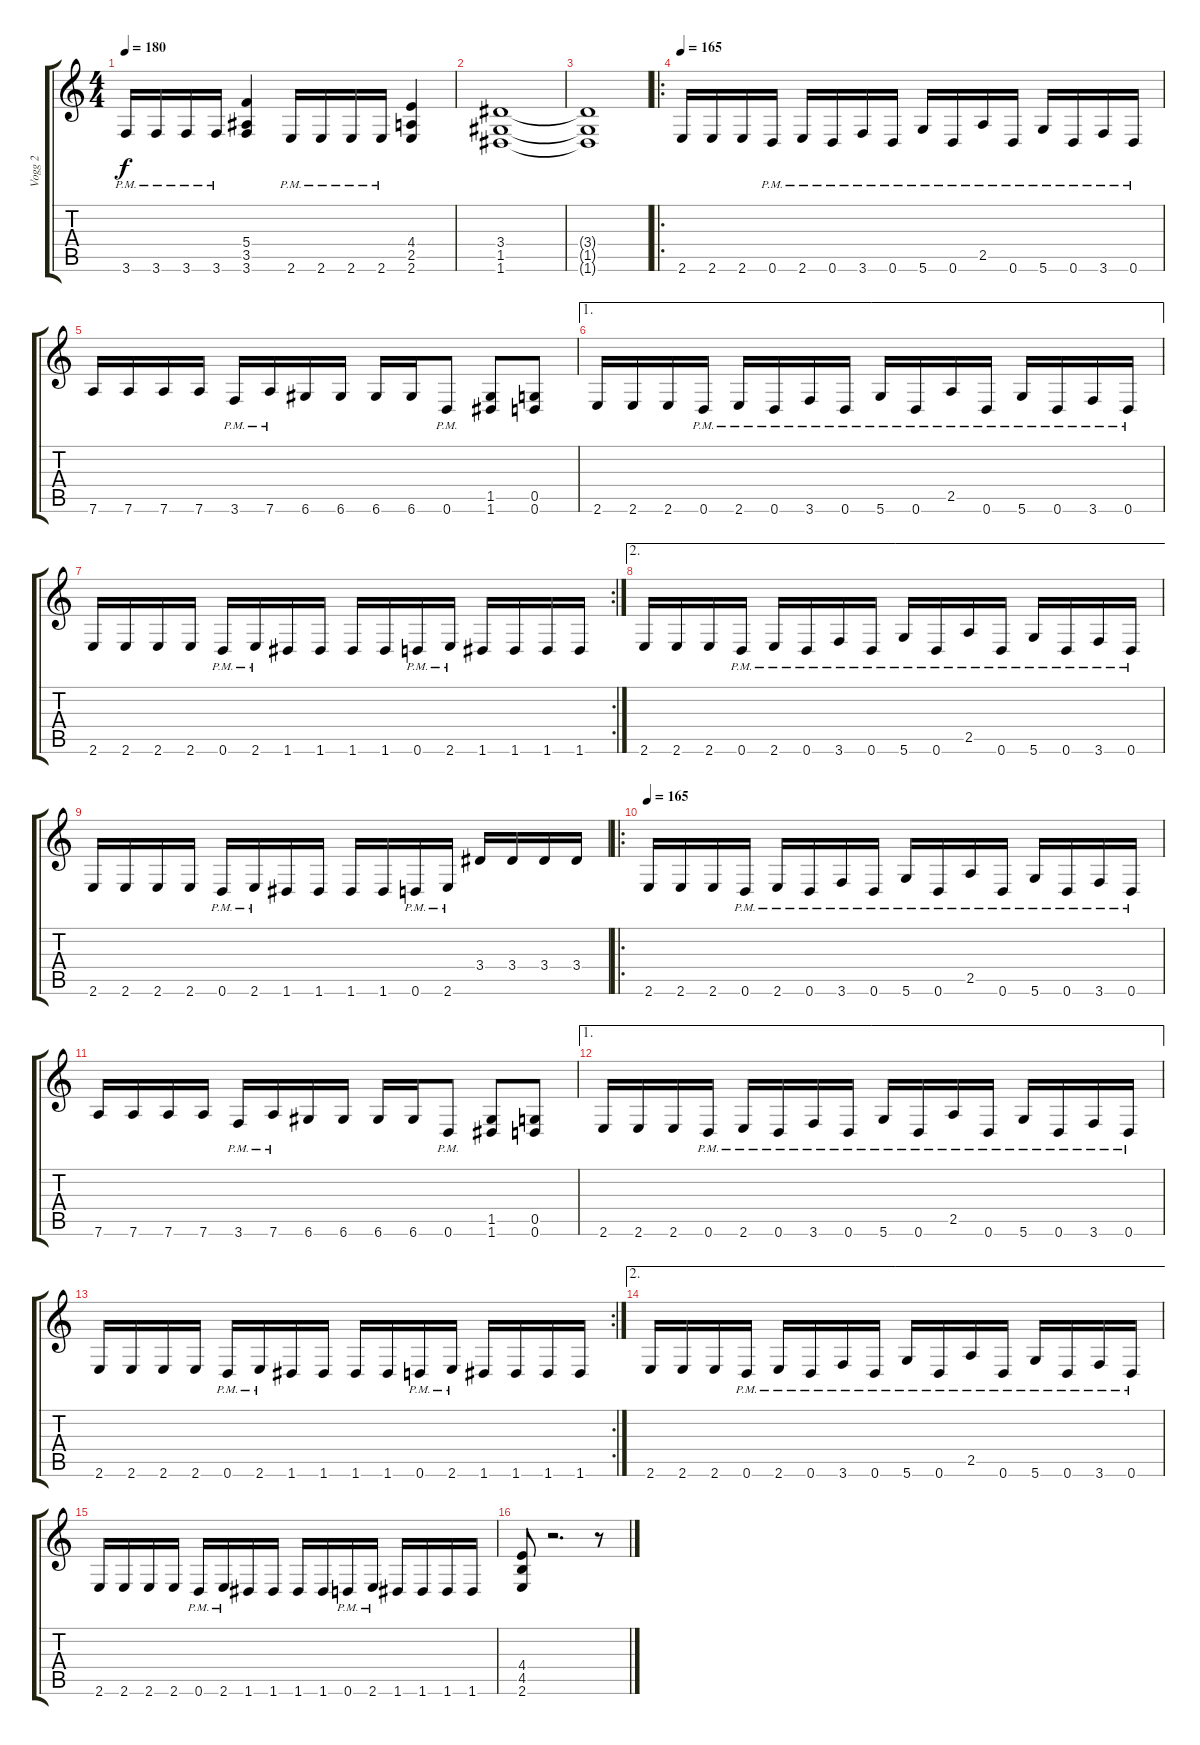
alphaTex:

\track ("Vogg 2" "Vogg 2") {instrument distortionguitar}
\staff {score tabs}
\tuning (D4 A3 F3 C3 G2 D2) {hide}
\ts (4 4)
\tempo 180
\clef g2
\ks c
3.6{pm}.16{dy f} 3.6{pm}.16 3.6{pm}.16 3.6{pm}.16 (5.4 3.5 3.6).4 2.6{pm}.16 2.6{pm}.16 2.6{pm}.16 2.6{pm}.16 (4.4 2.5 2.6).4 |
(3.4 1.5 1.6).1 |
(3.4{t} 1.5{t} 1.6{t}).1 |
\ro
\tempo 165
2.6.16 2.6.16 2.6.16 0.6{pm}.16 2.6{pm}.16 0.6{pm}.16 3.6{pm}.16 0.6{pm}.16 5.6{pm}.16 0.6{pm}.16 2.5{pm}.16 0.6{pm}.16 5.6{pm}.16 0.6{pm}.16 3.6{pm}.16 0.6{pm}.16 |
7.6.16 7.6.16 7.6.16 7.6.16 3.6{pm}.16 7.6{pm}.16 6.6.16 6.6.16 6.6.16 6.6.16 0.6{pm}.8 (1.5 1.6).8 (0.5 0.6).8 |
\ae 1
2.6.16 2.6.16 2.6.16 0.6{pm}.16 2.6{pm}.16 0.6{pm}.16 3.6{pm}.16 0.6{pm}.16 5.6{pm}.16 0.6{pm}.16 2.5{pm}.16 0.6{pm}.16 5.6{pm}.16 0.6{pm}.16 3.6{pm}.16 0.6{pm}.16 |
\rc 2
2.6.16 2.6.16 2.6.16 2.6.16 0.6{pm}.16 2.6{pm}.16 1.6.16 1.6.16 1.6.16 1.6.16 0.6{pm}.16 2.6{pm}.16 1.6.16 1.6.16 1.6.16 1.6.16 |
\ae 2
2.6.16 2.6.16 2.6.16 0.6{pm}.16 2.6{pm}.16 0.6{pm}.16 3.6{pm}.16 0.6{pm}.16 5.6{pm}.16 0.6{pm}.16 2.5{pm}.16 0.6{pm}.16 5.6{pm}.16 0.6{pm}.16 3.6{pm}.16 0.6{pm}.16 |
2.6.16 2.6.16 2.6.16 2.6.16 0.6{pm}.16 2.6{pm}.16 1.6.16 1.6.16 1.6.16 1.6.16 0.6{pm}.16 2.6{pm}.16 3.4.16 3.4.16 3.4.16 3.4.16 |
\ro
\tempo 165
2.6.16 2.6.16 2.6.16 0.6{pm}.16 2.6{pm}.16 0.6{pm}.16 3.6{pm}.16 0.6{pm}.16 5.6{pm}.16 0.6{pm}.16 2.5{pm}.16 0.6{pm}.16 5.6{pm}.16 0.6{pm}.16 3.6{pm}.16 0.6{pm}.16 |
7.6.16 7.6.16 7.6.16 7.6.16 3.6{pm}.16 7.6{pm}.16 6.6.16 6.6.16 6.6.16 6.6.16 0.6{pm}.8 (1.5 1.6).8 (0.5 0.6).8 |
\ae 1
2.6.16 2.6.16 2.6.16 0.6{pm}.16 2.6{pm}.16 0.6{pm}.16 3.6{pm}.16 0.6{pm}.16 5.6{pm}.16 0.6{pm}.16 2.5{pm}.16 0.6{pm}.16 5.6{pm}.16 0.6{pm}.16 3.6{pm}.16 0.6{pm}.16 |
\rc 2
2.6.16 2.6.16 2.6.16 2.6.16 0.6{pm}.16 2.6{pm}.16 1.6.16 1.6.16 1.6.16 1.6.16 0.6{pm}.16 2.6{pm}.16 1.6.16 1.6.16 1.6.16 1.6.16 |
\ae 2
2.6.16 2.6.16 2.6.16 0.6{pm}.16 2.6{pm}.16 0.6{pm}.16 3.6{pm}.16 0.6{pm}.16 5.6{pm}.16 0.6{pm}.16 2.5{pm}.16 0.6{pm}.16 5.6{pm}.16 0.6{pm}.16 3.6{pm}.16 0.6{pm}.16 |
2.6.16 2.6.16 2.6.16 2.6.16 0.6{pm}.16 2.6{pm}.16 1.6.16 1.6.16 1.6.16 1.6.16 0.6{pm}.16 2.6{pm}.16 1.6.16 1.6.16 1.6.16 1.6.16 |
(4.4 4.5 2.6).8 r.2{d} r.8
